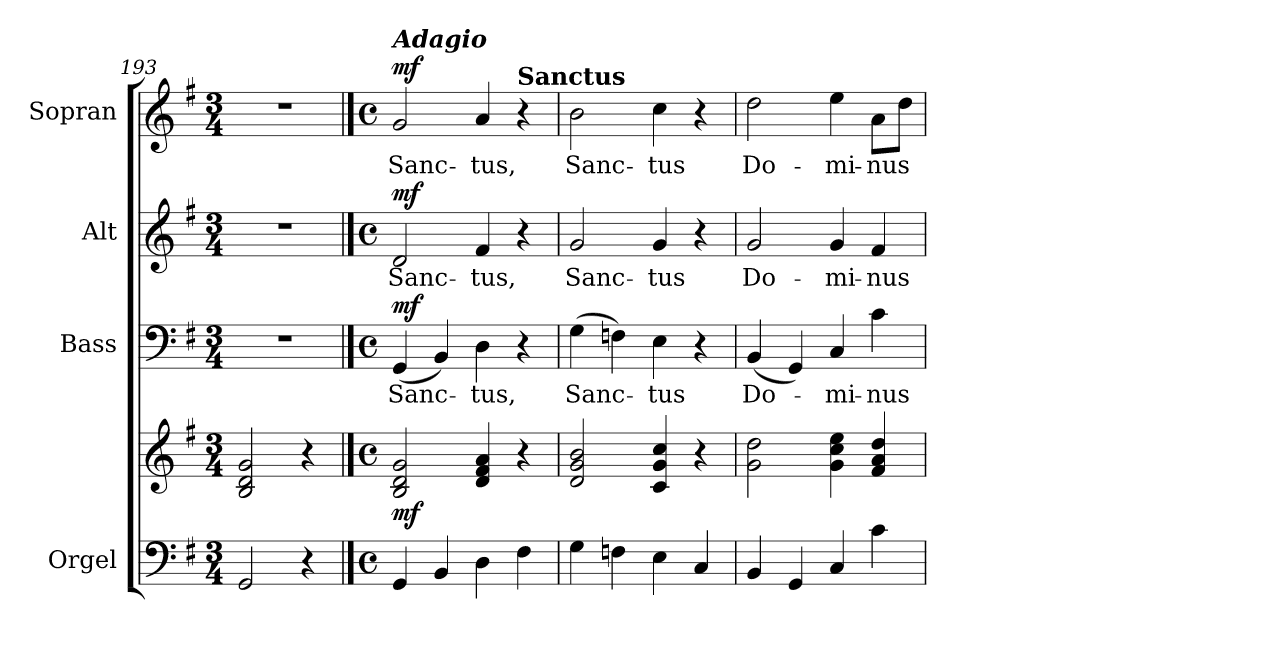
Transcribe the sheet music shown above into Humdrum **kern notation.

**kern	**kern	**dynam	**kern	**text	**dynam	**kern	**text	**dynam	**kern	**text	**dynam
*part4	*part4	*part4	*part3	*part3	*part3	*part2	*part2	*part2	*part1	*part1	*part1
*staff5	*staff4	*staff4/5	*staff3	*staff3	*staff3	*staff2	*staff2	*staff2	*staff1	*staff1	*staff1
*I"Orgel	*	*	*I"Bass	*	*	*I"Alt	*	*	*I"Sopran	*	*
*I'Org.	*	*	*I'B.	*	*	*I'A.	*	*	*I'S.	*	*
*clefF4	*clefG2	*	*clefF4	*	*	*clefG2	*	*	*clefG2	*	*
*k[f#]	*k[f#]	*	*k[f#]	*	*	*k[f#]	*	*	*k[f#]	*	*
*G:	*G:	*	*G:	*	*	*G:	*	*	*G:	*	*
*M3/4	*M3/4	*	*M3/4	*	*	*M3/4	*	*	*M3/4	*	*
=193	=193	=193	=193	=193	=193	=193	=193	=193	=193	=193	=193
2GG/	2B/ 2d/ 2g/	.	2.r	.	.	2.r	.	.	2.r	.	.
4r	4r	.	.	.	.	.	.	.	.	.	.
!!LO:PB:g=z
==194	==194	==194	==194	==194	==194	==194	==194	==194	==194	==194	==194
*M4/4	*M4/4	*	*M4/4	*	*	*M4/4	*	*	*M4/4	*	*
*met(c)	*met(c)	*	*met(c)	*	*	*met(c)	*	*	*met(c)	*	*
!	!	!	!	!	!	!	!	!	!LO:TX:a:Bi:t=Adagio	!	!
!	!	!LO:DY:b	!	!LO:LY:b	!LO:DY:a	!	!LO:LY:b	!LO:DY:a	!	!LO:LY:b	!LO:DY:a
4GG/	2B/ 2d/ 2g/	mf	(<4GG/	Sanc-	mf	2d/	Sanc-	mf	2g/	Sanc-	mf
4BB/	.	.	4BB/)	.	.	.	.	.	.	.	.
!	!	!	!	!LO:LY:b	!	!	!LO:LY:b	!	!	!LO:LY:b	!
4D\	4d/ 4f#/ 4a/	.	4D\	-tus,	.	4f#/	-tus,	.	4a/	-tus,	.
!	!	!	!	!	!	!	!	!	!LO:TX:a:B:t=Sanctus	!	!
4F#\	4r	.	4r	.	.	4r	.	.	4r	.	.
=195	=195	=195	=195	=195	=195	=195	=195	=195	=195	=195	=195
!	!	!	!	!LO:LY:b	!	!	!LO:LY:b	!	!	!LO:LY:b	!
4G\	2d/ 2g/ 2b/	.	(>4G\	Sanc-	.	2g/	Sanc-	.	2b\	Sanc-	.
4Fn\	.	.	4Fn\)	.	.	.	.	.	.	.	.
!	!	!	!	!LO:LY:b	!	!	!LO:LY:b	!	!	!LO:LY:b	!
4E\	4c/ 4g/ 4cc/	.	4E\	-tus	.	4g/	-tus	.	4cc\	-tus	.
4C/	4r	.	4r	.	.	4r	.	.	4r	.	.
=196	=196	=196	=196	=196	=196	=196	=196	=196	=196	=196	=196
!	!	!	!	!LO:LY:b	!	!	!LO:LY:b	!	!	!LO:LY:b	!
4BB/	2g\ 2dd\	.	(<4BB/	Do-	.	2g/	Do-	.	2dd\	Do-	.
4GG/	.	.	4GG/)	.	.	.	.	.	.	.	.
!	!	!	!	!LO:LY:b	!	!	!LO:LY:b	!	!	!LO:LY:b	!
4C/	4g\ 4cc\ 4ee\	.	4C/	-mi-	.	4g/	-mi-	.	4ee\	-mi-	.
!	!	!	!	!LO:LY:b	!	!	!LO:LY:b	!	!	!LO:LY:b	!
4c\	4f#/ 4a/ 4dd/	.	4c\	-nus	.	4f#/	-nus	.	8a\L	-nus	.
.	.	.	.	.	.	.	.	.	8dd\J	.	.
=	=	=	=	=	=	=	=	=	=	=	=
*-	*-	*-	*-	*-	*-	*-	*-	*-	*-	*-	*-
